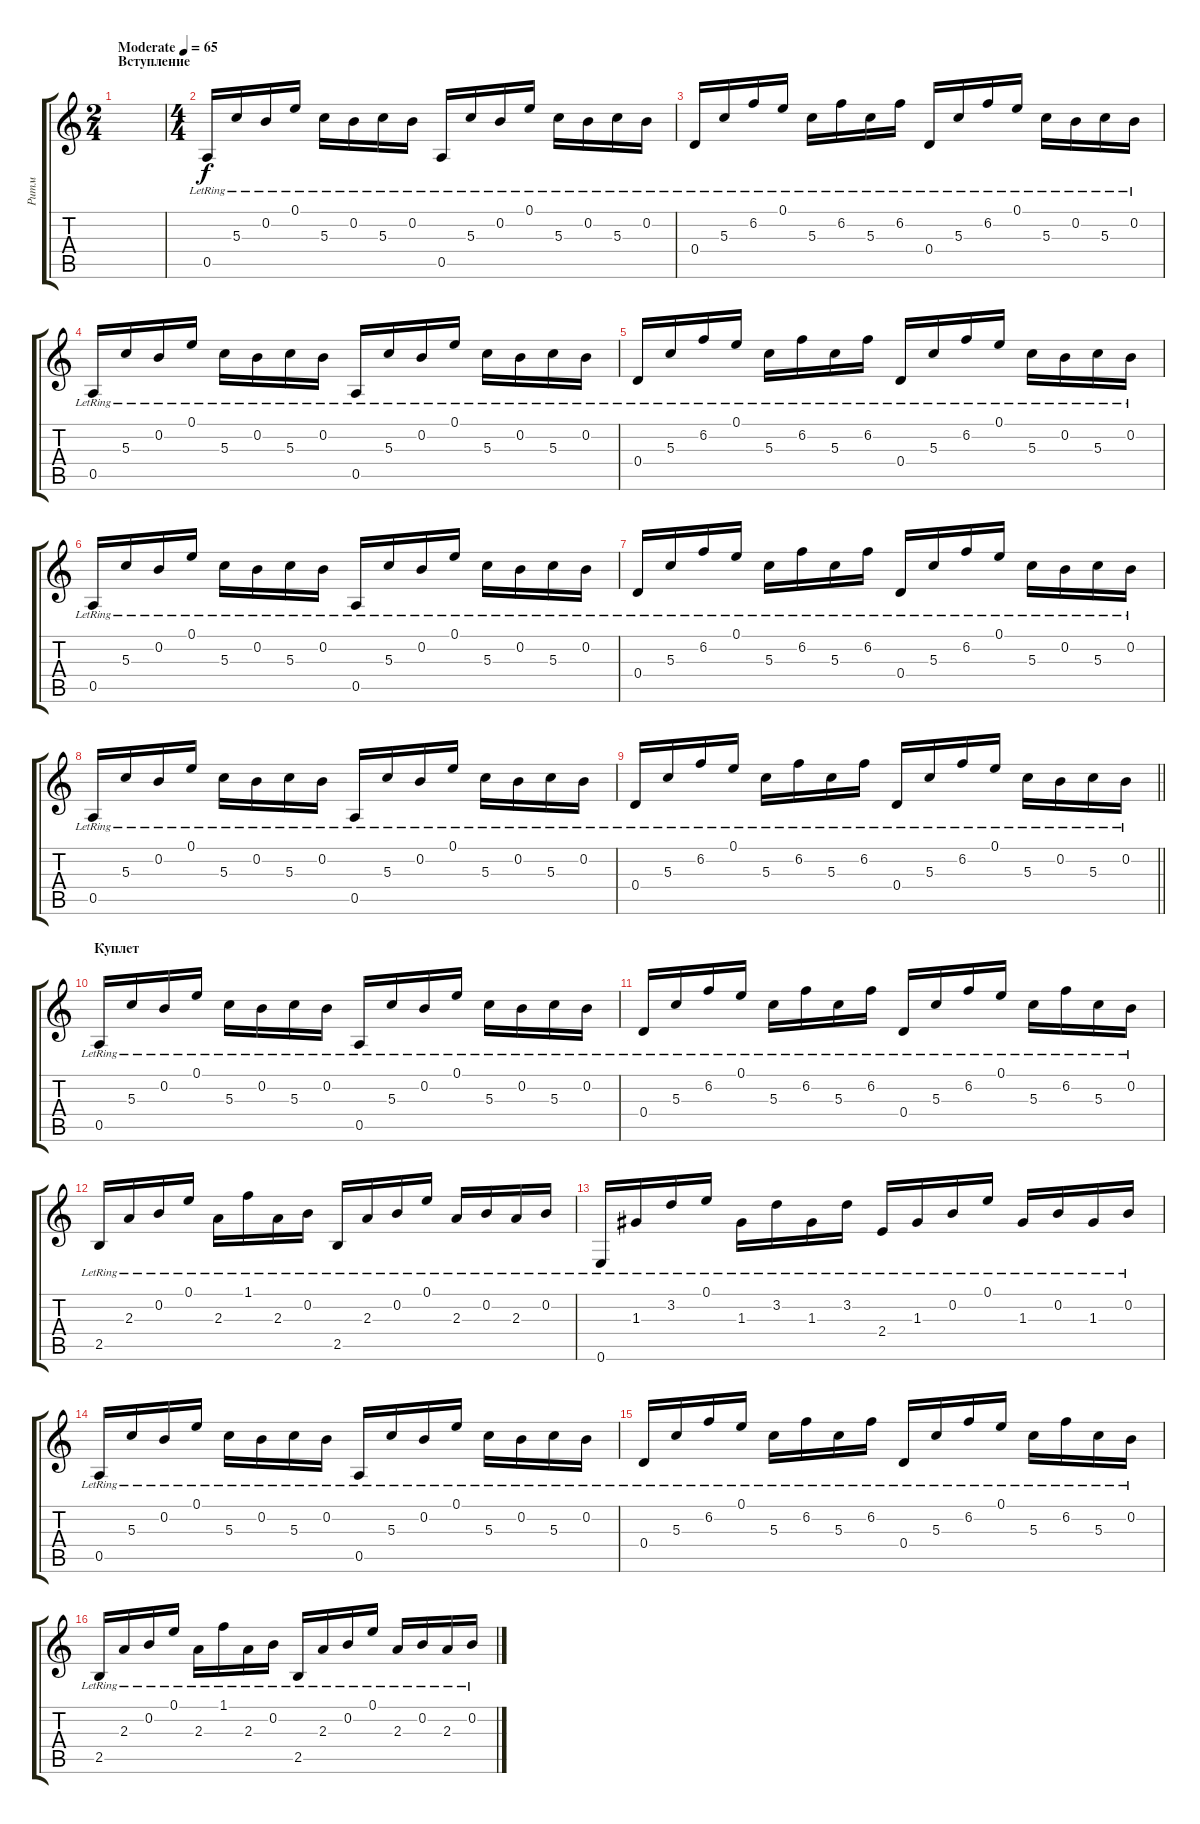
\track ("Ритм" "Ритм") {instrument acousticguitarsteel}
\staff {score tabs}
\tuning (E4 B3 G3 D3 A2 E2) {hide}
\ts (2 4)
\section ("" "Вступление")
\tempo (65 "Moderate")
\clef g2
\ks c
|
\ts (4 4)
0.5{lr}.16 5.3{lr}.16 0.2{lr}.16 0.1{lr}.16 5.3{lr}.16 0.2{lr}.16 5.3{lr}.16 0.2{lr}.16 0.5{lr}.16 5.3{lr}.16 0.2{lr}.16 0.1{lr}.16 5.3{lr}.16 0.2{lr}.16 5.3{lr}.16 0.2{lr}.16 |
0.4{lr}.16 5.3{lr}.16 6.2{lr}.16 0.1{lr}.16 5.3{lr}.16 6.2{lr}.16 5.3{lr}.16 6.2{lr}.16 0.4{lr}.16 5.3{lr}.16 6.2{lr}.16 0.1{lr}.16 5.3{lr}.16 0.2{lr}.16 5.3{lr}.16 0.2{lr}.16 |
0.5{lr}.16 5.3{lr}.16 0.2{lr}.16 0.1{lr}.16 5.3{lr}.16 0.2{lr}.16 5.3{lr}.16 0.2{lr}.16 0.5{lr}.16 5.3{lr}.16 0.2{lr}.16 0.1{lr}.16 5.3{lr}.16 0.2{lr}.16 5.3{lr}.16 0.2{lr}.16 |
0.4{lr}.16 5.3{lr}.16 6.2{lr}.16 0.1{lr}.16 5.3{lr}.16 6.2{lr}.16 5.3{lr}.16 6.2{lr}.16 0.4{lr}.16 5.3{lr}.16 6.2{lr}.16 0.1{lr}.16 5.3{lr}.16 0.2{lr}.16 5.3{lr}.16 0.2{lr}.16 |
0.5{lr}.16 5.3{lr}.16 0.2{lr}.16 0.1{lr}.16 5.3{lr}.16 0.2{lr}.16 5.3{lr}.16 0.2{lr}.16 0.5{lr}.16 5.3{lr}.16 0.2{lr}.16 0.1{lr}.16 5.3{lr}.16 0.2{lr}.16 5.3{lr}.16 0.2{lr}.16 |
0.4{lr}.16 5.3{lr}.16 6.2{lr}.16 0.1{lr}.16 5.3{lr}.16 6.2{lr}.16 5.3{lr}.16 6.2{lr}.16 0.4{lr}.16 5.3{lr}.16 6.2{lr}.16 0.1{lr}.16 5.3{lr}.16 0.2{lr}.16 5.3{lr}.16 0.2{lr}.16 |
0.5{lr}.16 5.3{lr}.16 0.2{lr}.16 0.1{lr}.16 5.3{lr}.16 0.2{lr}.16 5.3{lr}.16 0.2{lr}.16 0.5{lr}.16 5.3{lr}.16 0.2{lr}.16 0.1{lr}.16 5.3{lr}.16 0.2{lr}.16 5.3{lr}.16 0.2{lr}.16 |
\barLineRight lightlight
0.4{lr}.16 5.3{lr}.16 6.2{lr}.16 0.1{lr}.16 5.3{lr}.16 6.2{lr}.16 5.3{lr}.16 6.2{lr}.16 0.4{lr}.16 5.3{lr}.16 6.2{lr}.16 0.1{lr}.16 5.3{lr}.16 0.2{lr}.16 5.3{lr}.16 0.2{lr}.16 |
\section ("" "Куплет")
\ks aminor
0.5{lr}.16 5.3{lr}.16 0.2{lr}.16 0.1{lr}.16 5.3{lr}.16 0.2{lr}.16 5.3{lr}.16 0.2{lr}.16 0.5{lr}.16 5.3{lr}.16 0.2{lr}.16 0.1{lr}.16 5.3{lr}.16 0.2{lr}.16 5.3{lr}.16 0.2{lr}.16 |
0.4{lr}.16 5.3{lr}.16 6.2{lr}.16 0.1{lr}.16 5.3{lr}.16 6.2{lr}.16 5.3{lr}.16 6.2{lr}.16 0.4{lr}.16 5.3{lr}.16 6.2{lr}.16 0.1{lr}.16 5.3{lr}.16 6.2{lr}.16 5.3{lr}.16 0.2{lr}.16 |
2.5{lr}.16 2.3{lr}.16 0.2{lr}.16 0.1{lr}.16 2.3{lr}.16 1.1{lr}.16 2.3{lr}.16 0.2{lr}.16 2.5{lr}.16 2.3{lr}.16 0.2{lr}.16 0.1{lr}.16 2.3{lr}.16 0.2{lr}.16 2.3{lr}.16 0.2{lr}.16 |
0.6{lr}.16 1.3{lr}.16 3.2{lr}.16 0.1{lr}.16 1.3{lr}.16 3.2{lr}.16 1.3{lr}.16 3.2{lr}.16 2.4{lr}.16 1.3{lr}.16 0.2{lr}.16 0.1{lr}.16 1.3{lr}.16 0.2{lr}.16 1.3{lr}.16 0.2{lr}.16 |
0.5{lr}.16 5.3{lr}.16 0.2{lr}.16 0.1{lr}.16 5.3{lr}.16 0.2{lr}.16 5.3{lr}.16 0.2{lr}.16 0.5{lr}.16 5.3{lr}.16 0.2{lr}.16 0.1{lr}.16 5.3{lr}.16 0.2{lr}.16 5.3{lr}.16 0.2{lr}.16 |
0.4{lr}.16 5.3{lr}.16 6.2{lr}.16 0.1{lr}.16 5.3{lr}.16 6.2{lr}.16 5.3{lr}.16 6.2{lr}.16 0.4{lr}.16 5.3{lr}.16 6.2{lr}.16 0.1{lr}.16 5.3{lr}.16 6.2{lr}.16 5.3{lr}.16 0.2{lr}.16 |
2.5{lr}.16 2.3{lr}.16 0.2{lr}.16 0.1{lr}.16 2.3{lr}.16 1.1{lr}.16 2.3{lr}.16 0.2{lr}.16 2.5{lr}.16 2.3{lr}.16 0.2{lr}.16 0.1{lr}.16 2.3{lr}.16 0.2{lr}.16 2.3{lr}.16 0.2{lr}.16
